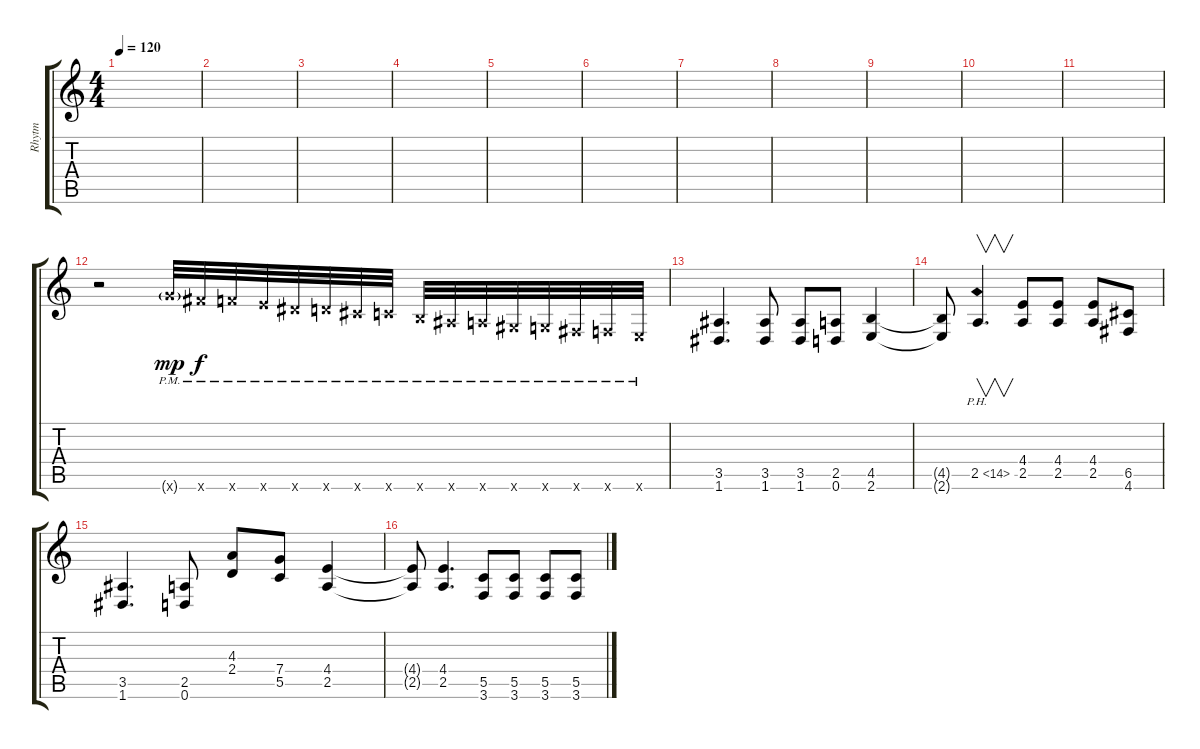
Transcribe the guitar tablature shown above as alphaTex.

\track ("Rhytm" "Rhytm") {instrument distortionguitar}
\staff {score tabs}
\tuning (D4 A3 F3 C3 G2 D2) {hide}
\ts (4 4)
\tempo 120
\clef g2
\ks c
|
|
|
|
|
|
|
|
|
|
|
r.2{volume 15} 17.6{g pm x}.32{dy mp} 16.6{pm x}.32{dy f} 15.6{pm x}.32 14.6{pm x}.32 13.6{pm x}.32 12.6{pm x}.32 11.6{pm x}.32 10.6{pm x}.32 9.6{pm x}.32 8.6{pm x}.32 7.6{pm x}.32 6.6{pm x}.32 5.6{pm x}.32 4.6{pm x}.32 3.6{pm x}.32 2.6{pm x}.32 |
(3.5 1.6).4{d} (3.5 1.6).8 (3.5 1.6).8 (2.5 0.6).8 (4.5 2.6).4 |
(4.5{t} 2.6{t}).8 2.5{ph 12}.4{v d} (4.4 2.5).8 (4.4 2.5).8 (4.4 2.5).8 (6.5 4.6).8 |
(3.5 1.6).4{d} (2.5 0.6).8 (4.3 2.4).8 (7.4 5.5).8 (4.4 2.5).4 |
(4.4{t} 2.5{t}).8 (4.4 2.5).4{d} (5.5 3.6).8 (5.5 3.6).8 (5.5 3.6).8 (5.5 3.6).8
